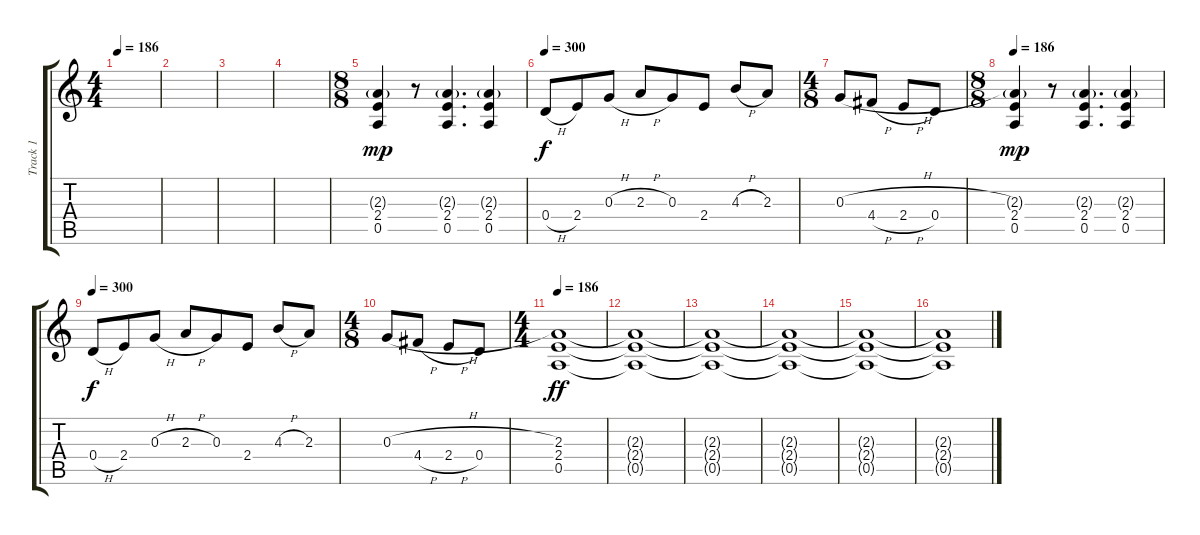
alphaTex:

\track ("Track 1" "Track 1") {instrument distortionguitar}
\staff {score tabs}
\tuning (E4 B3 G3 D3 A2 E2) {hide}
\ts (4 4)
\tempo 186
\clef g2
\ks c
|
|
|
|
\ts (8 8)
(2.3{g} 2.4 0.5).4{dy mp volume 14} r.8 (2.3{g} 2.4 0.5).4{d} (2.3{g} 2.4 0.5).4 |
\tempo 300
0.4{h}.8{dy f} 2.4.8 0.3{h}.8 2.3{h}.8 0.3.8 2.4.8 4.3{h}.8 2.3.8 |
\ts (4 8)
0.3{h}.8 4.4{h}.8 2.4{h}.8 0.4.8 |
\ts (8 8)
\tempo 186
(2.3{g} 2.4 0.5).4{dy mp volume 14} r.8 (2.3{g} 2.4 0.5).4{d} (2.3{g} 2.4 0.5).4 |
\tempo 300
0.4{h}.8{dy f} 2.4.8 0.3{h}.8 2.3{h}.8 0.3.8 2.4.8 4.3{h}.8 2.3.8 |
\ts (4 8)
0.3{h}.8 4.4{h}.8 2.4{h}.8 0.4.8 |
\ts (4 4)
\tempo 186
(2.3 2.4 0.5).1{dy ff} |
(2.3{t} 2.4{t} 0.5{t}).1 |
(2.3{t} 2.4{t} 0.5{t}).1{volume 9} |
(2.3{t} 2.4{t} 0.5{t}).1{volume 7} |
(2.3{t} 2.4{t} 0.5{t}).1{volume 6} |
(2.3{t} 2.4{t} 0.5{t}).1
